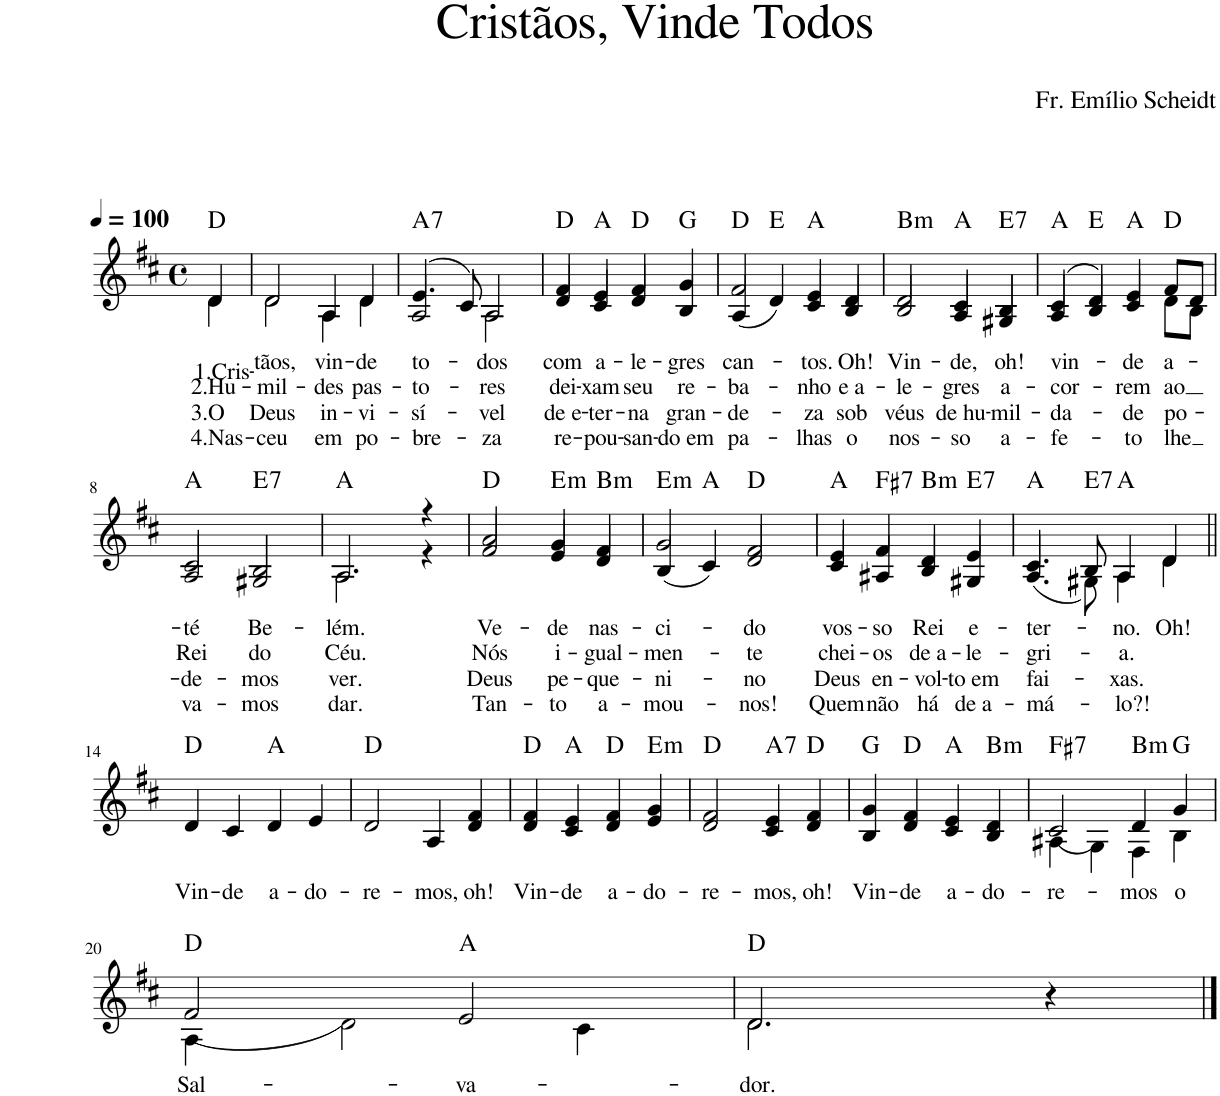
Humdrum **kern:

**kern	**text	**text	**text	**text	**harte
*part1	*part1	*part1	*part1	*part1	*part1
*staff1	*staff1	*staff1	*staff1	*staff1	*
*I"Voz	*	*	*	*	*
*I'Vo.	*	*	*	*	*
*clefG2	*	*	*	*	*
*k[f#c#]	*	*	*	*	*
*M4/4	*	*	*	*	*
*met(c)	*	*	*	*	*
*MM100	*	*	*	*	*
=1	=1	=1	=1	=1	=1
!	!LO:LY:b	!LO:LY:b	!LO:LY:b	!LO:LY:b	!
*^	*	*	*	*	*
4d/	4d\	1.Cris-	2.Hu-	3.O	4.Nas-	D:maj
=2	=2	=2	=2	=2	=2	=2
!	!	!LO:LY:b	!LO:LY:b	!LO:LY:b	!LO:LY:b	!
2d/	2d\	-tãos,	-mil-	Deus	-ceu	.
!	!	!LO:LY:b	!LO:LY:b	!LO:LY:b	!LO:LY:b	!
4A/	4A\	vin-	-des	in-	em	.
!	!	!LO:LY:b	!LO:LY:b	!LO:LY:b	!LO:LY:b	!
4d/	4d\	-de	pas-	-vi-	po-	.
=3	=3	=3	=3	=3	=3	=3
!	!	!LO:LY:b	!LO:LY:b	!LO:LY:b	!LO:LY:b	!LO:H:kt=7
(4.e/	2A/	to-	-to-	-sí-	-bre-	A:7
8c#/)	.	.	.	.	.	.
!	!	!LO:LY:b	!LO:LY:b	!LO:LY:b	!LO:LY:b	!
2A/	2A\	-dos	-res	-vel	-za	.
=4	=4	=4	=4	=4	=4	=4
!	!	!LO:LY:b	!LO:LY:b	!LO:LY:b	!LO:LY:b	!
4f#/	4d/	com	dei-	de e-	re-	D:maj
!	!	!LO:LY:b	!LO:LY:b	!LO:LY:b	!LO:LY:b	!
4e/	4c#/	a-	-xam	-ter-	-pou-	A:maj
!	!	!LO:LY:b	!LO:LY:b	!LO:LY:b	!LO:LY:b	!
4f#/	4d/	-le-	seu	-na	-san-	D:maj
!	!	!LO:LY:b	!LO:LY:b	!LO:LY:b	!LO:LY:b	!
4g/	4B/	-gres	re-	gran-	-do em	G:maj
=5	=5	=5	=5	=5	=5	=5
!	!	!LO:LY:b	!LO:LY:b	!LO:LY:b	!LO:LY:b	!
2f#/	(4A/	can-	-ba-	-de-	pa-	D:maj
.	4d/)	.	.	.	.	E:maj
!	!	!LO:LY:b	!LO:LY:b	!LO:LY:b	!LO:LY:b	!
4e/	4c#/	-tos.	-nho	-za	-lhas	A:maj
!	!	!LO:LY:b	!LO:LY:b	!LO:LY:b	!LO:LY:b	!
4d/	4B/	Oh!	e a-	sob	o	.
=6	=6	=6	=6	=6	=6	=6
!	!	!LO:LY:b	!LO:LY:b	!LO:LY:b	!LO:LY:b	!LO:H:kt=m
2d/	2B/	Vin-	-le-	véus	nos-	B:min
!	!	!LO:LY:b	!LO:LY:b	!LO:LY:b	!LO:LY:b	!
4c#/	4A/	-de,	-gres	de hu-	-so	A:maj
!	!	!LO:LY:b	!LO:LY:b	!LO:LY:b	!LO:LY:b	!LO:H:kt=7
4B/	4G#X/	oh!	a-	-mil-	a-	E:7
=7	=7	=7	=7	=7	=7	=7
!	!	!LO:LY:b	!LO:LY:b	!LO:LY:b	!LO:LY:b	!
(4c#/	4A/	vin-	-cor-	-da-	-fe-	A:maj
4d/)	4B/	.	.	.	.	E:maj
!	!	!LO:LY:b	!LO:LY:b	!LO:LY:b	!LO:LY:b	!
4e/	4c#/	-de	-rem	-de	-to	A:maj
!	!	!LO:LY:b	!LO:LY:b	!LO:LY:b	!LO:LY:b	!
8f#/L	8d\L	a-	ao	po-	lhe	D:maj
8d/J	8B\J	.	.	.	.	.
!!LO:LB:g=z	!!
=8	=8	=8	=8	=8	=8	=8
!	!	!LO:LY:b	!LO:LY:b	!LO:LY:b	!LO:LY:b	!
2A/	2c#/	-té	Rei	-de-	va-	A:maj
!	!	!LO:LY:b	!LO:LY:b	!LO:LY:b	!LO:LY:b	!LO:H:kt=7
2G#X/	2B/	Be-	do	-mos	-mos	E:7
=9	=9	=9	=9	=9	=9	=9
!	!	!LO:LY:b	!LO:LY:b	!LO:LY:b	!LO:LY:b	!
2.A/	2.A\	-lém.	Céu.	ver.	dar.	A:maj
4r	4r	.	.	.	.	.
=10	=10	=10	=10	=10	=10	=10
!	!	!LO:LY:b	!LO:LY:b	!LO:LY:b	!LO:LY:b	!
2a/	2f#/	Ve-	Nós	Deus	Tan-	D:maj
!	!	!LO:LY:b	!LO:LY:b	!LO:LY:b	!LO:LY:b	!LO:H:kt=m
4g/	4e/	-de	i-	pe-	-to	E:min
!	!	!LO:LY:b	!LO:LY:b	!LO:LY:b	!LO:LY:b	!LO:H:kt=m
4f#/	4d/	nas-	-gual-	-que-	a-	B:min
=11	=11	=11	=11	=11	=11	=11
!	!	!LO:LY:b	!LO:LY:b	!LO:LY:b	!LO:LY:b	!LO:H:kt=m
2g/	(4B/	-ci-	-men-	-ni-	-mou-	E:min
.	4c#/)	.	.	.	.	A:maj
!	!	!LO:LY:b	!LO:LY:b	!LO:LY:b	!LO:LY:b	!
2f#/	2d/	-do	te	-no	-nos!	D:maj
=12	=12	=12	=12	=12	=12	=12
!	!	!LO:LY:b	!LO:LY:b	!LO:LY:b	!LO:LY:b	!
4e/	4c#/	vos-	chei-	Deus	Quem	A:maj
!	!	!LO:LY:b	!LO:LY:b	!LO:LY:b	!LO:LY:b	!LO:H:kt=7
4f#/	4A#X/	-so	-os	en-	não	F#:7
!	!	!LO:LY:b	!LO:LY:b	!LO:LY:b	!LO:LY:b	!LO:H:kt=m
4d/	4B/	Rei	de a-	-vol-	há	B:min
!	!	!LO:LY:b	!LO:LY:b	!LO:LY:b	!LO:LY:b	!LO:H:kt=7
4e/	4G#X/	e-	-le-	-to em	de a-	E:7
=13	=13	=13	=13	=13	=13	=13
!	!	!LO:LY:b	!LO:LY:b	!LO:LY:b	!LO:LY:b	!
4.c#/	(4.A/	-ter-	-gri-	fai-	-má-	A:maj
!	!	!	!	!	!	!LO:H:kt=7
8B/	8G#X\)	.	.	.	.	E:7
!	!	!LO:LY:b	!LO:LY:b	!LO:LY:b	!LO:LY:b	!
4A/	4A\	-no.	-a.	-xas.	-lo?!	A:maj
!	!	!LO:LY:b	!	!	!	!
4d/	4d\	Oh!	.	.	.	.
!!LO:LB:g=z	!!
=14||	=14||	=14||	=14||	=14||	=14||	=14||
!	!	!LO:LY:b	!	!	!	!
*v	*v	*	*	*	*	*
4d/	Vin-	.	.	.	D:maj
!	!LO:LY:b	!	!	!	!
4c#/	-de	.	.	.	.
!	!LO:LY:b	!	!	!	!
4d/	a-	.	.	.	A:maj
!	!LO:LY:b	!	!	!	!
4e/	-do-	.	.	.	.
=15	=15	=15	=15	=15	=15
!	!LO:LY:b	!	!	!	!
2d/	-re-	.	.	.	D:maj
!	!LO:LY:b	!	!	!	!
4A/	-mos,	.	.	.	.
!	!LO:LY:b	!	!	!	!
4d/ 4f#/	oh!	.	.	.	.
=16	=16	=16	=16	=16	=16
!	!LO:LY:b	!	!	!	!
4d/ 4f#/	Vin-	.	.	.	D:maj
!	!LO:LY:b	!	!	!	!
4c#/ 4e/	-de	.	.	.	A:maj
!	!LO:LY:b	!	!	!	!
4d/ 4f#/	a-	.	.	.	D:maj
!	!LO:LY:b	!	!	!	!LO:H:kt=m
4e/ 4g/	-do-	.	.	.	E:min
=17	=17	=17	=17	=17	=17
!	!LO:LY:b	!	!	!	!
2d/ 2f#/	-re-	.	.	.	D:maj
!	!LO:LY:b	!	!	!	!LO:H:kt=7
4c#/ 4e/	-mos,	.	.	.	A:7
!	!LO:LY:b	!	!	!	!
4d/ 4f#/	oh!	.	.	.	D:maj
=18	=18	=18	=18	=18	=18
!	!LO:LY:b	!	!	!	!
4B/ 4g/	Vin-	.	.	.	G:maj
!	!LO:LY:b	!	!	!	!
4d/ 4f#/	-de	.	.	.	D:maj
!	!LO:LY:b	!	!	!	!
4c#/ 4e/	a-	.	.	.	A:maj
!	!LO:LY:b	!	!	!	!LO:H:kt=m
4B/ 4d/	-do-	.	.	.	B:min
=19	=19	=19	=19	=19	=19
!	!LO:LY:b	!	!	!	!LO:H:kt=7
*^	*	*	*	*	*
2c#/	(4A#X\	-re-	.	.	.	F#:7
.	4G\)	.	.	.	.	.
!	!	!LO:LY:b	!	!	!	!LO:H:kt=m
4d/	4F#\	-mos	.	.	.	B:min
!	!	!LO:LY:b	!	!	!	!
4g/	4B\	o	.	.	.	G:maj
!!LO:LB:g=z	!!
=20	=20	=20	=20	=20	=20	=20
!	!	!LO:LY:b	!	!	!	!
2f#/	(4A\	Sal-	.	.	.	D:maj
.	2d\)	.	.	.	.	.
!	!	!LO:LY:b	!	!	!	!
2e/	.	-va-	.	.	.	A:maj
.	4c#\	.	.	.	.	.
=21	=21	=21	=21	=21	=21	=21
!	!	!LO:LY:b	!	!	!	!
2.d/	2.d\	-dor.	.	.	.	D:maj
4r	4ryy	.	.	.	.	.
*v	*v	*	*	*	*	*
==	==	==	==	==	==
*-	*-	*-	*-	*-	*-
